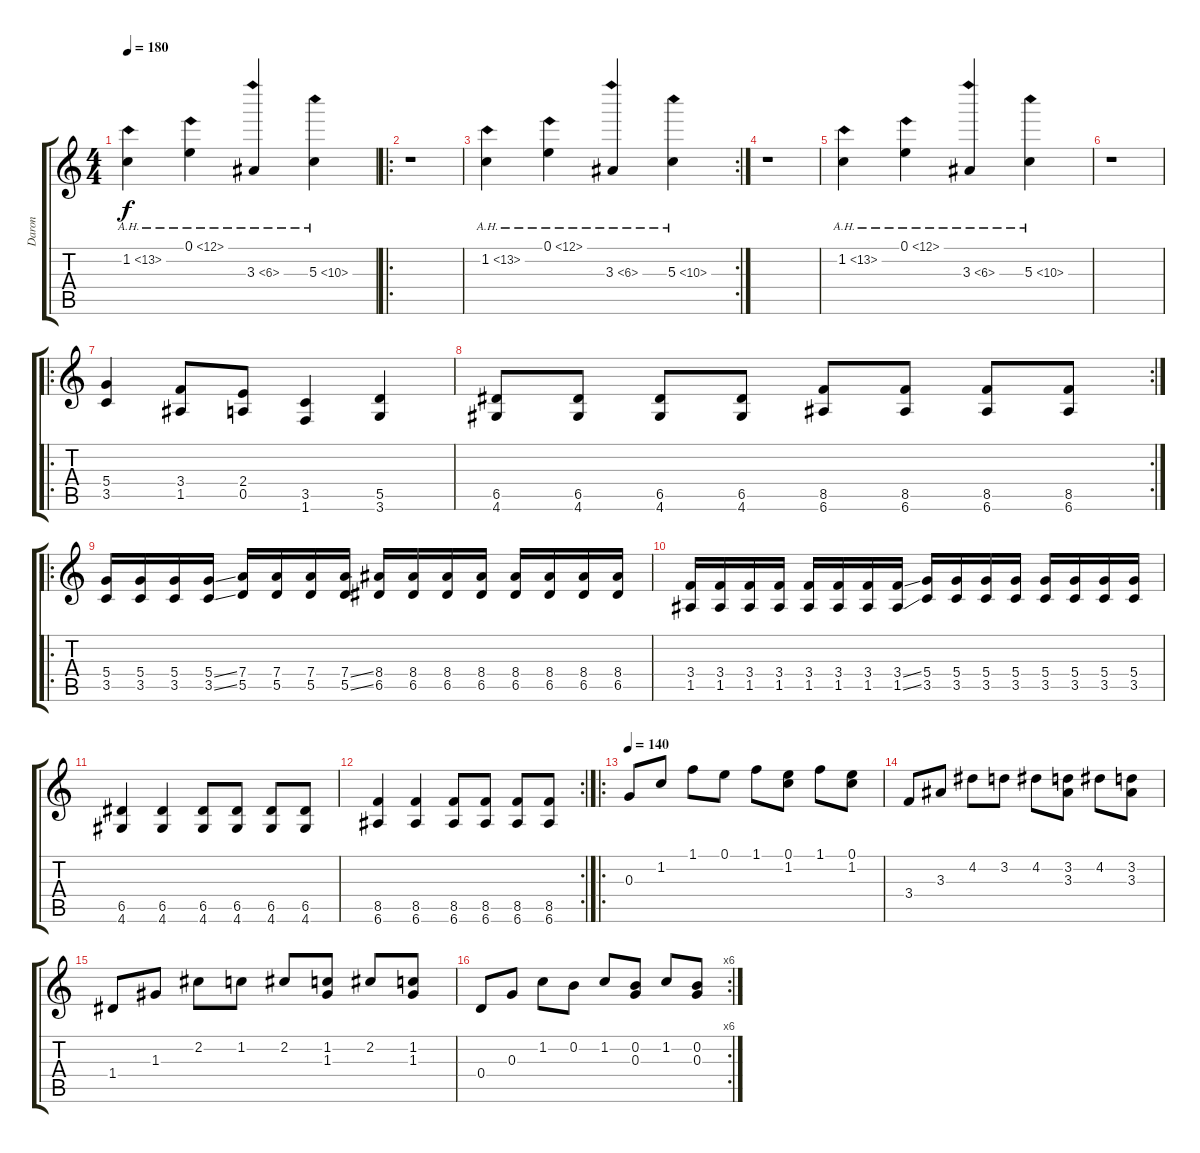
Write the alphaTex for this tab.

\track ("Daron" "Daron") {instrument overdrivenguitar}
\staff {score tabs}
\tuning (E4 B3 G3 D3 A2 E2) {hide}
\ts (4 4)
\tempo 180
\clef g2
\ks c
1.2{ah 12}.4{dy f} 0.1{ah 12}.4 3.3{ah 3}.4 5.3{ah 5}.4 |
\ro
r.1 |
\rc 2
1.2{ah 12}.4 0.1{ah 12}.4 3.3{ah 3}.4 5.3{ah 5}.4 |
r.1 |
1.2{ah 12}.4 0.1{ah 12}.4 3.3{ah 3}.4 5.3{ah 5}.4 |
r.1 |
\ro
(5.4 3.5).4 (3.4 1.5).8 (2.4 0.5).8 (3.5 1.6).4 (5.5 3.6).4 |
\rc 2
(6.5 4.6).8 (6.5 4.6).8 (6.5 4.6).8 (6.5 4.6).8 (8.5 6.6).8 (8.5 6.6).8 (8.5 6.6).8 (8.5 6.6).8 |
\ro
(5.4 3.5).16 (5.4 3.5).16 (5.4 3.5).16 (5.4{ss} 3.5{ss}).16 (7.4 5.5).16 (7.4 5.5).16 (7.4 5.5).16 (7.4{ss} 5.5{ss}).16 (8.4 6.5).16 (8.4 6.5).16 (8.4 6.5).16 (8.4 6.5).16 (8.4 6.5).16 (8.4 6.5).16 (8.4 6.5).16 (8.4 6.5).16 |
(3.4 1.5).16 (3.4 1.5).16 (3.4 1.5).16 (3.4 1.5).16 (3.4 1.5).16 (3.4 1.5).16 (3.4 1.5).16 (3.4{ss} 1.5{ss}).16 (5.4 3.5).16 (5.4 3.5).16 (5.4 3.5).16 (5.4 3.5).16 (5.4 3.5).16 (5.4 3.5).16 (5.4 3.5).16 (5.4 3.5).16 |
(6.5 4.6).4 (6.5 4.6).4 (6.5 4.6).8 (6.5 4.6).8 (6.5 4.6).8 (6.5 4.6).8 |
\rc 2
(8.5 6.6).4 (8.5 6.6).4 (8.5 6.6).8 (8.5 6.6).8 (8.5 6.6).8 (8.5 6.6).8 |
\ro
\tempo 140
0.3.8{instrument electricguitarmuted} 1.2.8 1.1.8 0.1.8 1.1.8 (0.1 1.2).8 1.1.8 (0.1 1.2).8 |
3.4.8 3.3.8 4.2.8 3.2.8 4.2.8 (3.2 3.3).8 4.2.8 (3.2 3.3).8 |
1.4.8 1.3.8 2.2.8 1.2.8 2.2.8 (1.2 1.3).8 2.2.8 (1.2 1.3).8 |
\rc 6
0.4.8 0.3.8 1.2.8 0.2.8 1.2.8 (0.2 0.3).8 1.2.8 (0.2 0.3).8
